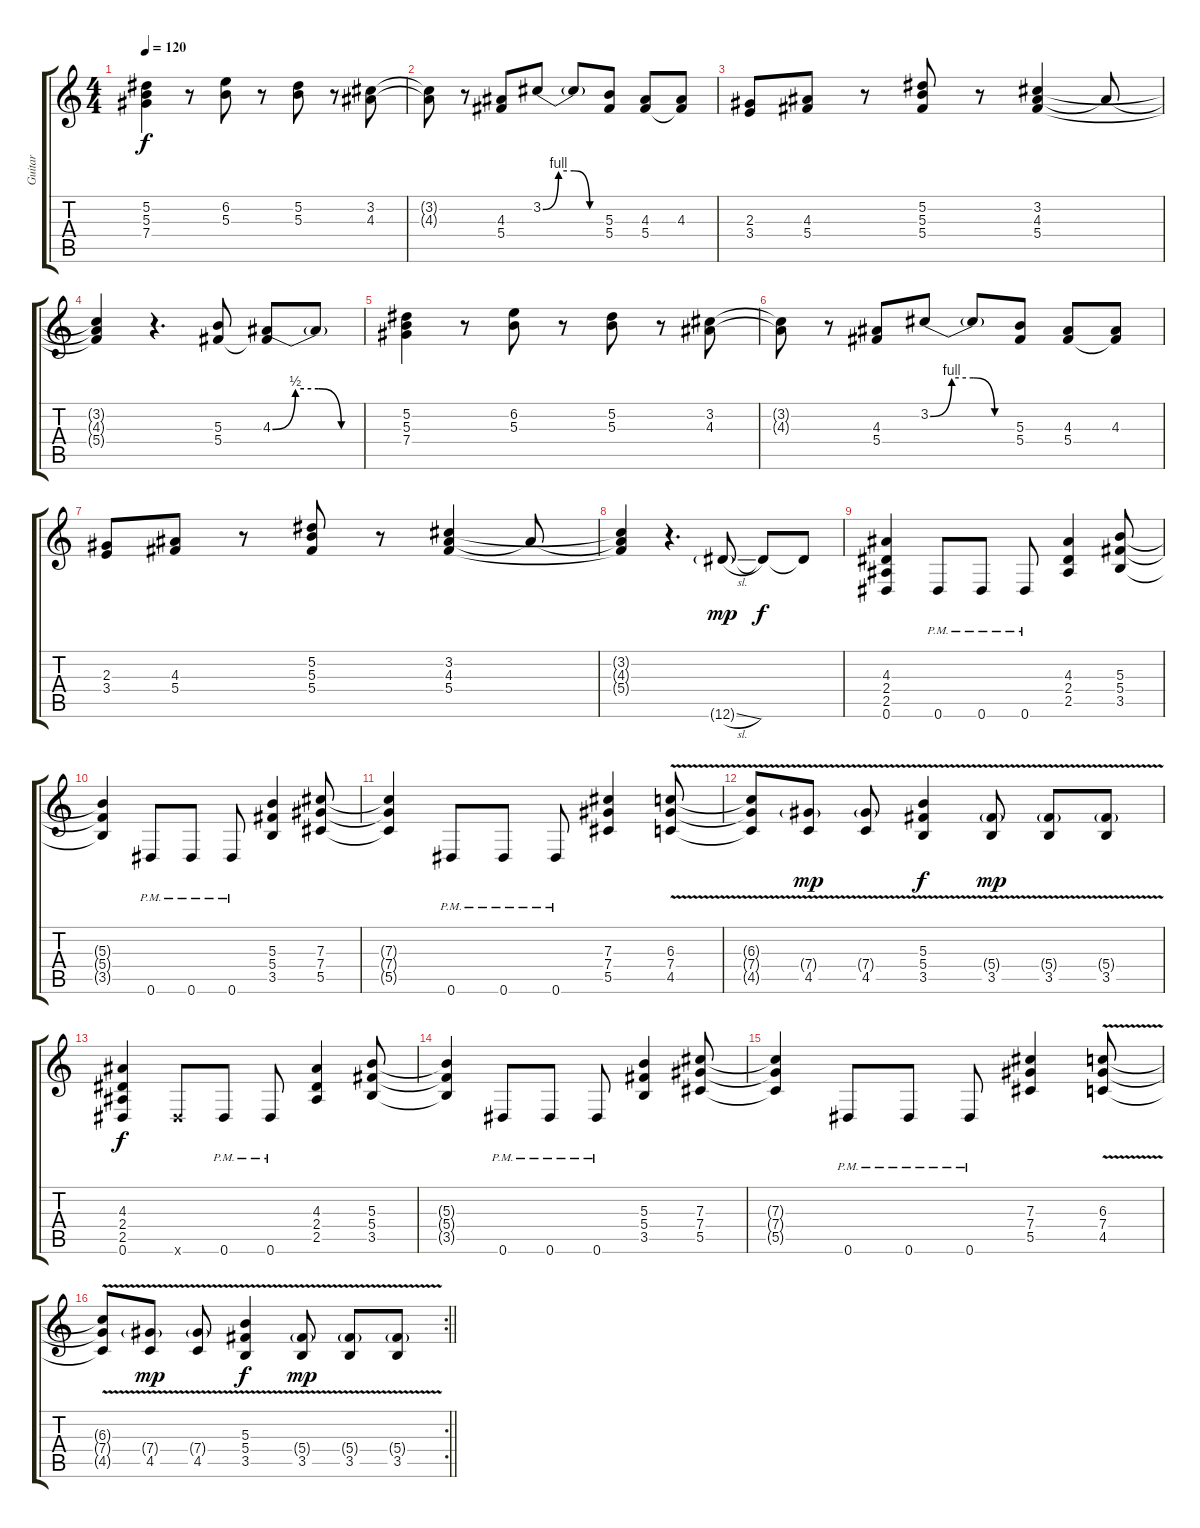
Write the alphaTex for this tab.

\track ("Guitar" "Guitar") {instrument overdrivenguitar}
\staff {score tabs}
\tuning (Eb4 Bb3 Gb3 Db3 Ab2 Eb2) {hide}
\ts (4 4)
\tempo 120
\clef g2
\ks c
(5.2 5.3 7.4).4{dy f} r.8 (6.2 5.3).8 r.8 (5.2 5.3).8 r.8 (3.2 4.3).8 |
(3.2{t} 4.3{t}).8 r.8 (4.3 5.4).8 3.2{be (custom 0 0 15 4 30 4 45 0 60 0)}.8 3.2{t}.8 (5.3 5.4).8 (4.3 5.4).8 (4.3 5.4{t}).8 |
(2.3 3.4).8 (4.3 5.4).8 r.8 (5.2 5.3 5.4).8 r.8 (3.2 4.3 5.4).4 4.3{t}.8 |
(3.2{t} 4.3{t} 5.4{t}).4 r.4{d} (5.3 5.4).8 (4.3{be (custom 0 0 15 2 30 2 45 0 60 0)} 5.4{t}).8 4.3{t}.8 |
(5.2 5.3 7.4).4 r.8 (6.2 5.3).8 r.8 (5.2 5.3).8 r.8 (3.2 4.3).8 |
(3.2{t} 4.3{t}).8 r.8 (4.3 5.4).8 3.2{be (custom 0 0 15 4 30 4 45 0 60 0)}.8 3.2{t}.8 (5.3 5.4).8 (4.3 5.4).8 (4.3 5.4{t}).8 |
(2.3 3.4).8 (4.3 5.4).8 r.8 (5.2 5.3 5.4).8 r.8 (3.2 4.3 5.4).4 4.3{t}.8 |
(3.2{t} 4.3{t} 5.4{t}).4 r.4{d} 12.6{sl g}.8{dy mp} 12.6{t}.8{dy f} 12.6{t}.8 |
(4.3 2.4 2.5 0.6).4{instrument overdrivenguitar} 0.6{pm}.8 0.6{pm}.8 0.6{pm}.8 (4.3 2.4 2.5).4 (5.3 5.4 3.5).8 |
(5.3{t} 5.4{t} 3.5{t}).4 0.6{pm}.8 0.6{pm}.8 0.6{pm}.8 (5.3 5.4 3.5).4 (7.3 7.4 5.5).8 |
(7.3{t} 7.4{t} 5.5{t}).4 0.6{pm}.8 0.6{pm}.8 0.6{pm}.8 (7.3 7.4 5.5).4 (6.3{v} 7.4 4.5).8 |
(6.3{t} 7.4{t} 4.5{t}).8 (7.4{v g} 4.5{v}).8{dy mp} (7.4{v g} 4.5{v}).8 (5.3{v} 5.4 3.5).4{dy f} (5.4{v g} 3.5{v}).8{dy mp} (5.4{v g} 3.5{v}).8 (5.4{v g} 3.5{v}).8 |
(4.3 2.4 2.5 0.6).4{dy f} 0.6{x}.8 0.6{pm}.8 0.6{pm}.8 (4.3 2.4 2.5).4 (5.3 5.4 3.5).8 |
(5.3{t} 5.4{t} 3.5{t}).4 0.6{pm}.8 0.6{pm}.8 0.6{pm}.8 (5.3 5.4 3.5).4 (7.3 7.4 5.5).8 |
(7.3{t} 7.4{t} 5.5{t}).4 0.6{pm}.8 0.6{pm}.8 0.6{pm}.8 (7.3 7.4 5.5).4 (6.3{v} 7.4 4.5).8 |
\rc 2
\barLineRight lightlight
(6.3{t} 7.4{t} 4.5{t}).8 (7.4{v g} 4.5{v}).8{dy mp} (7.4{v g} 4.5{v}).8 (5.3{v} 5.4 3.5).4{dy f} (5.4{v g} 3.5{v}).8{dy mp} (5.4{v g} 3.5{v}).8 (5.4{v g} 3.5{v}).8
